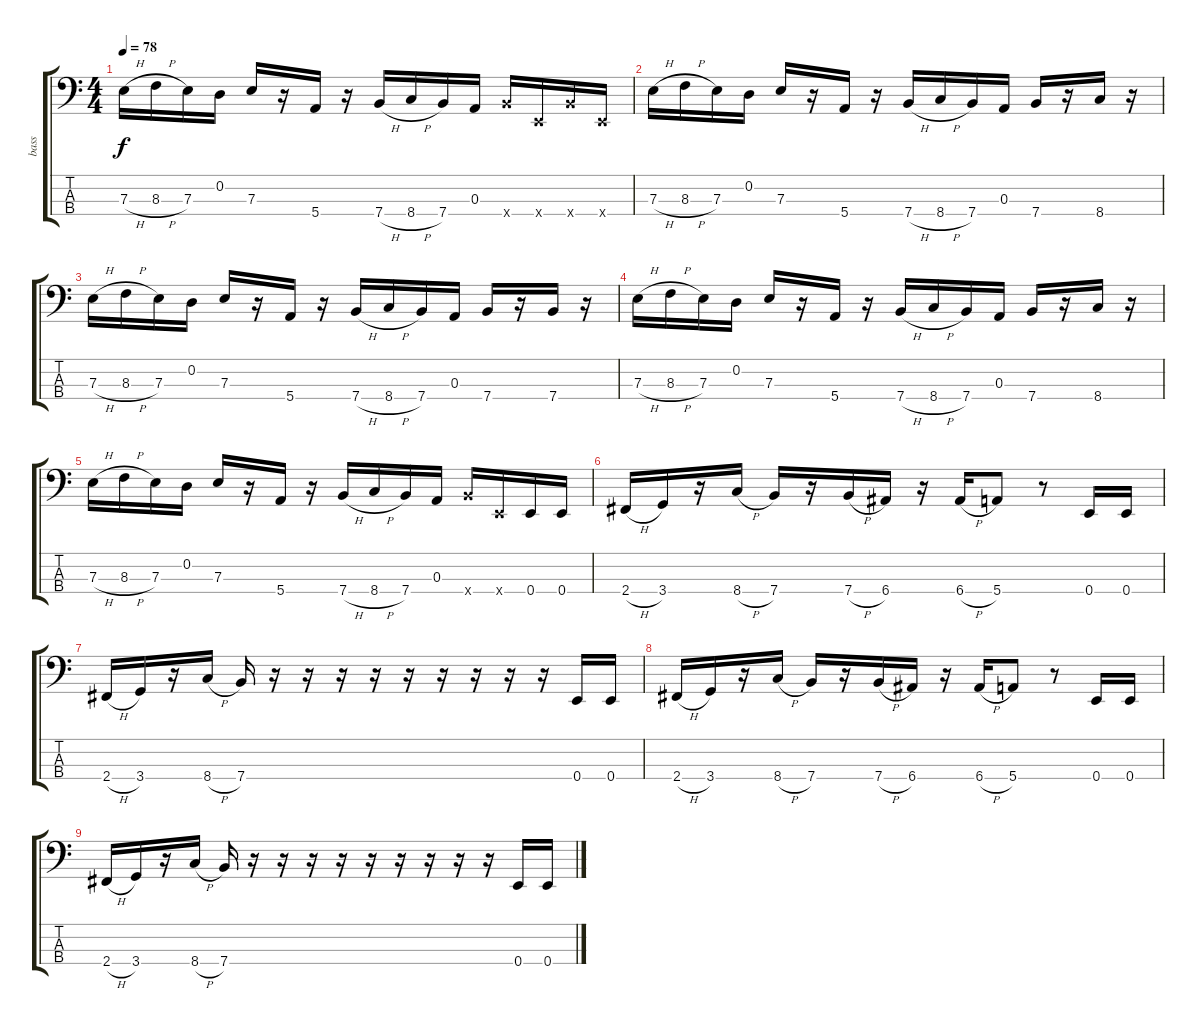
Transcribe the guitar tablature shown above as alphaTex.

\track ("bass" "bass") {instrument electricbasspick}
\staff {score tabs}
\tuning (G2 D2 A1 E1) {hide}
\ts (4 4)
\tempo 78
\clef f4
\ks c
7.3{h}.16{dy f} 8.3{h}.16 7.3.16 0.2.16 7.3.16 r.16 5.4.16 r.16 7.4{h}.16 8.4{h}.16 7.4.16 0.3.16 7.4{x}.16 0.4{x}.16 7.4{x}.16 0.4{x}.16 |
7.3{h}.16 8.3{h}.16 7.3.16 0.2.16 7.3.16 r.16 5.4.16 r.16 7.4{h}.16 8.4{h}.16 7.4.16 0.3.16 7.4.16 r.16 8.4.16 r.16 |
7.3{h}.16 8.3{h}.16 7.3.16 0.2.16 7.3.16 r.16 5.4.16 r.16 7.4{h}.16 8.4{h}.16 7.4.16 0.3.16 7.4.16 r.16 7.4.16 r.16 |
7.3{h}.16 8.3{h}.16 7.3.16 0.2.16 7.3.16 r.16 5.4.16 r.16 7.4{h}.16 8.4{h}.16 7.4.16 0.3.16 7.4.16 r.16 8.4.16 r.16 |
7.3{h}.16 8.3{h}.16 7.3.16 0.2.16 7.3.16 r.16 5.4.16 r.16 7.4{h}.16 8.4{h}.16 7.4.16 0.3.16 7.4{x}.16 0.4{x}.16 0.4.16 0.4.16 |
2.4{h}.16 3.4.16 r.16 8.4{h}.16 7.4.16 r.16 7.4{h}.16 6.4.16 r.16 6.4{h}.16 5.4.8 r.8 0.4.16 0.4.16 |
2.4{h}.16 3.4.16 r.16 8.4{h}.16 7.4.16 r.16 r.16 r.16 r.16 r.16 r.16 r.16 r.16 r.16 0.4.16 0.4.16 |
2.4{h}.16 3.4.16 r.16 8.4{h}.16 7.4.16 r.16 7.4{h}.16 6.4.16 r.16 6.4{h}.16 5.4.8 r.8 0.4.16 0.4.16 |
2.4{h}.16 3.4.16 r.16 8.4{h}.16 7.4.16 r.16 r.16 r.16 r.16 r.16 r.16 r.16 r.16 r.16 0.4.16 0.4.16
